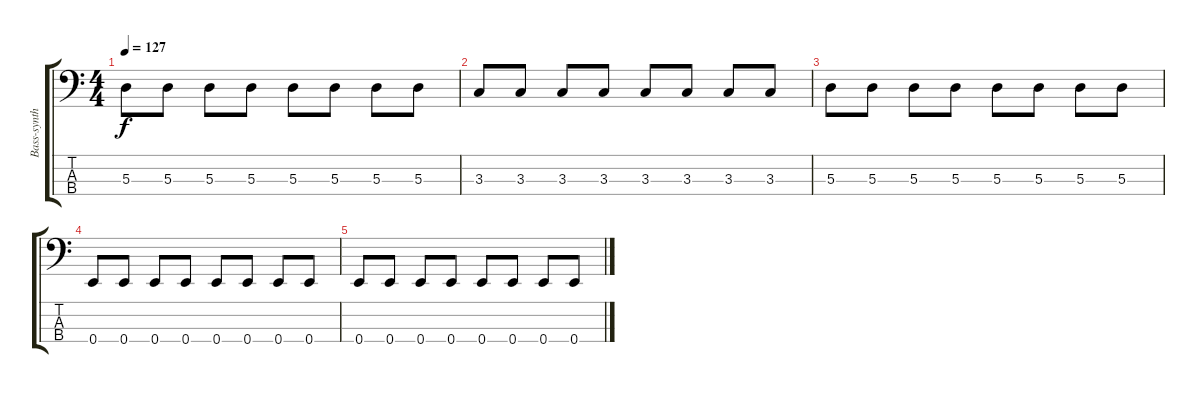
\track ("Bass-synth" "Bass-synth") {instrument synthbass2}
\staff {score tabs}
\tuning (G2 D2 A1 E1) {hide}
\ts (4 4)
\tempo 127
\clef f4
\ks c
5.3.8{dy f} 5.3.8 5.3.8 5.3.8 5.3.8 5.3.8 5.3.8 5.3.8 |
3.3.8 3.3.8 3.3.8 3.3.8 3.3.8 3.3.8 3.3.8 3.3.8 |
5.3.8 5.3.8 5.3.8 5.3.8 5.3.8 5.3.8 5.3.8 5.3.8 |
0.4.8 0.4.8 0.4.8 0.4.8 0.4.8 0.4.8 0.4.8 0.4.8 |
0.4.8 0.4.8 0.4.8 0.4.8 0.4.8 0.4.8 0.4.8 0.4.8
